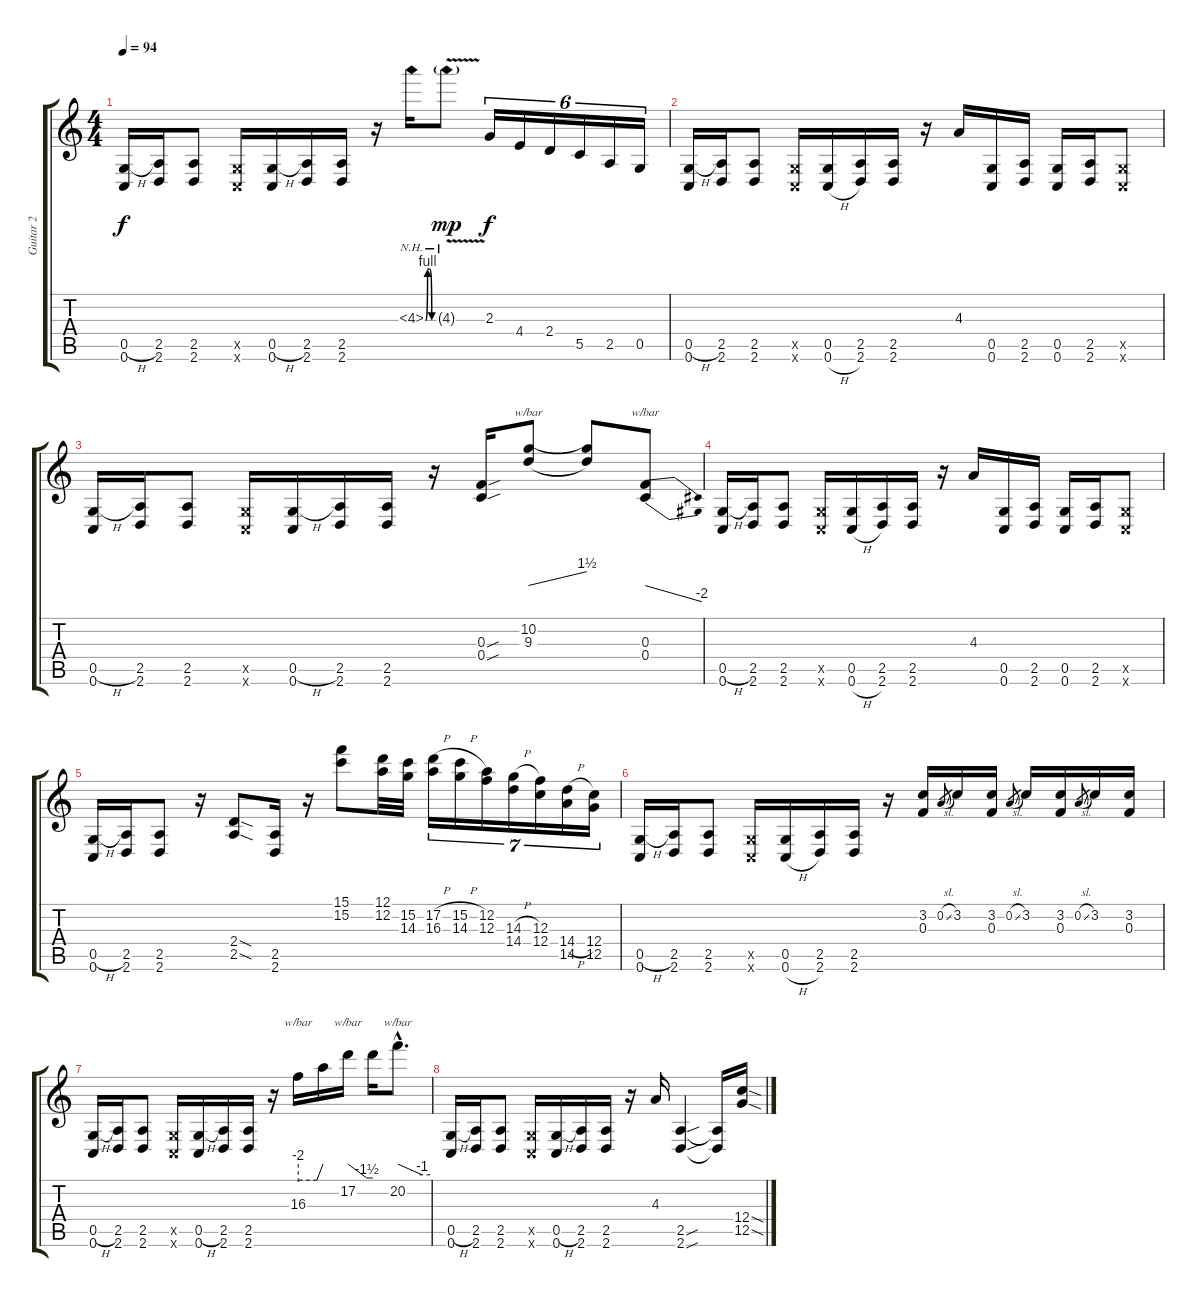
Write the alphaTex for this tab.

\track ("Guitar 2" "Guitar 2") {instrument distortionguitar}
\staff {score tabs}
\tuning (D4 A3 F3 C3 G2 C2) {hide}
\ts (4 4)
\tempo 94
\clef g2
\ks c
(0.5{h} 0.6).16{dy f} (2.5 2.6).16 (2.5 2.6).8 (0.5{x} 0.6{x}).16 (0.5{h} 0.6).16 (2.5 2.6).16 (2.5 2.6).16 r.16 4.3{be (custom 0 0 15 4 30 4 45 0 60 0) nh}.16 4.3{nh v g}.8{dy mp} 2.3.16{tu (6 4) dy f} 4.4.16{tu (6 4)} 2.4.16{tu (6 4)} 5.5.16{tu (6 4)} 2.5.16{tu (6 4)} 0.5.16{tu (6 4)} |
(0.5{h} 0.6).16 (2.5 2.6).16 (2.5 2.6).8 (0.5{x} 0.6{x}).16 (0.5 0.6{h}).16 (2.5 2.6).16 (2.5 2.6).16 r.16 4.3.16{instrument guitarharmonics} (0.5 0.6).16{instrument distortionguitar} (2.5 2.6).16 (0.5 0.6).16 (2.5 2.6).16 (0.5{x} 0.6{x}).8 |
(0.5{h} 0.6).16 (2.5 2.6).16 (2.5 2.6).8 (0.5{x} 0.6{x}).16 (0.5{h} 0.6).16 (2.5 2.6).16 (2.5 2.6).16 r.16 (0.3{sou} 0.4{sou}).16 (10.2 9.3).8{tbe (dive default 0 0 60 6)} (10.2{t} 9.3{t}).8 (0.3 0.4).8{tbe (dive default 0 0 60 -8)} |
(0.5{h} 0.6).16 (2.5 2.6).16 (2.5 2.6).8 (0.5{x} 0.6{x}).16 (0.5 0.6{h}).16 (2.5 2.6).16 (2.5 2.6).16 r.16 4.3.16{instrument guitarharmonics} (0.5 0.6).16{instrument distortionguitar} (2.5 2.6).16 (0.5 0.6).16 (2.5 2.6).16 (0.5{x} 0.6{x}).8 |
(0.5{h} 0.6).16 (2.5 2.6).16 (2.5 2.6).8 r.16 (2.4{sod} 2.5{sod}).8 (2.5 2.6).16 r.16 (15.1 15.2).8 (12.1 12.2).32 (15.2 14.3).32 (17.2{h} 16.3).16{tu (7 4)} (15.2{h} 14.3).16{tu (7 4)} (12.2 12.3).16{tu (7 4)} (14.3{h} 14.4).16{tu (7 4)} (12.3 12.4).16{tu (7 4)} (14.4{h} 14.5).16{tu (7 4)} (12.4 12.5).16{tu (7 4)} |
(0.5{h} 0.6).16{instrument distortionguitar} (2.5 2.6).16 (2.5 2.6).8 (0.5{x} 0.6{x}).16 (0.5 0.6{h}).16 (2.5 2.6).16 (2.5 2.6).16 r.16 (3.2 0.3).16{instrument guitarharmonics} 0.2{sl}.8{gr} 3.2.16 (3.2 0.3).16 0.2{sl}.8{gr} 3.2.16 (3.2 0.3).16 0.2{sl}.8{gr} 3.2.16 (3.2 0.3).16 |
(0.5{h} 0.6).16{instrument distortionguitar} (2.5 2.6).16 (2.5 2.6).8 (0.5{x} 0.6{x}).16 (0.5{h} 0.6).16 (2.5 2.6).16 (2.5 2.6).16 r.16 16.3.16{tbe (custom default 0 -8 45 -8 60 0) instrument electricguitarmuted} 16.3{t}.16 17.2.16{tbe (custom default 0 0 45 -6 60 -6)} 17.2{t}.16 20.2{hac}.8{d tbe (custom default 0 0 45 -4 60 -4)} |
(0.5{h} 0.6).16{instrument distortionguitar} (2.5 2.6).16 (2.5 2.6).8 (0.5{x} 0.6{x}).16 (0.5{h} 0.6).16 (2.5 2.6).16 (2.5 2.6).16 r.16 4.3.16{instrument guitarharmonics} (2.5{sou} 2.6{sou}).4{instrument distortionguitar} (2.5{t} 2.6{t}).16 (12.4{sod} 12.5{sod}).16
